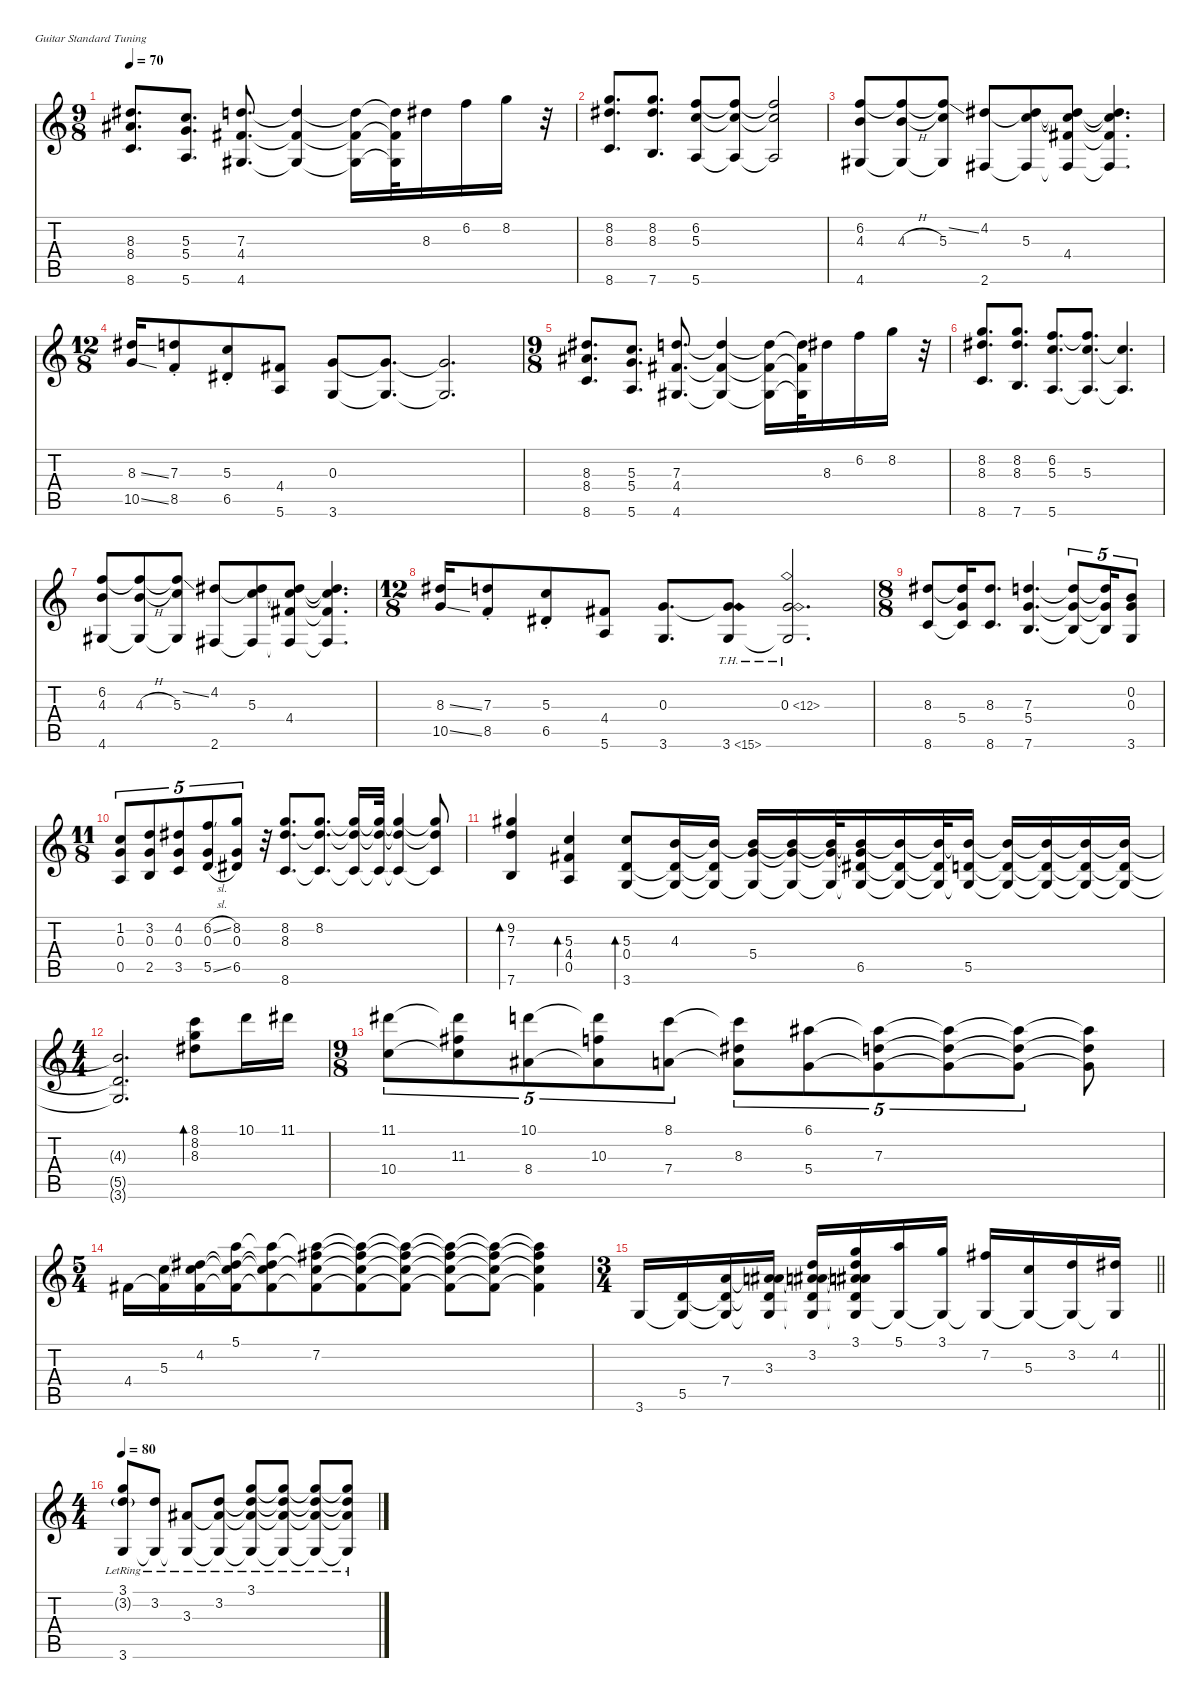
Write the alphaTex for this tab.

\defaultSystemsLayout 4
\hideDynamics
\bracketExtendMode nobrackets
\singleTrackTrackNamePolicy hidden
\multiTrackTrackNamePolicy hidden
\firstSystemTrackNameMode fullname
\firstSystemTrackNameOrientation horizontal
\otherSystemsTrackNameOrientation horizontal
\track ("Guitar  1" "jz.guit.") {defaultSystemsLayout 8 instrument electricguitarjazz}
\staff {score tabs}
\tuning (E4 B3 G3 D3 A2 E2)
\ts (9 8)
\beaming (8 3 3 3)
\tempo 70
\clef g2
\ks c
(8.3{acc #} 8.4{acc #} 8.6).8{d dy f instrument electricguitarjazz beam Up} (5.3 5.4 5.6).8{d beam Up} (7.3 4.4{acc #} 4.6{acc #}).8{d beam Up} (7.3{t} 4.4{t acc #} 4.6{t acc #}).4{beam Up} (7.3{t} 4.4{t acc #} 4.6{t acc #}).16{beam Down} (7.3{t} 4.4{t acc #} 4.6{t acc #}).32{beam Down} 8.3{acc #}.16{beam Down} 6.2.16{beam Down} 8.2.16{beam Down} r.32{beam Down} |
(8.2 8.3{acc #} 8.6).8{d beam Up} (8.2 8.3{acc #} 7.6).8{d beam Up} (6.2 5.3 5.6).8{beam Up} (6.2{t} 5.3{t} 5.6{t}).8{beam Up} (6.2{t} 5.3{t} 5.6{t}).2{beam Up} |
(6.2 4.3 4.6{acc #}).8{beam Up} (4.3{h} 6.2{t} 4.6{t acc #}).8{beam Up} (6.2{ss t} 5.3 4.6{t acc #}).8{beam Up} (4.2{acc #} 2.6{acc #}).8{beam Up} (5.3 4.2{t acc #} 2.6{t acc #}).8{beam Up} (4.4{acc #} 4.2{t acc #} 5.3{t} 2.6{t acc #}).8{beam Up} (4.2{t acc #} 5.3{t} 4.4{t acc #} 2.6{t acc #}).4{d beam Up} |
\ts (12 8)
\beaming (8 3 3 3 3)
(8.3{ss acc #} 10.5{ss}).16{beam Up} (7.3{st} 8.5{st}).8{beam Up} (5.3{st} 6.5{st acc #}).8{beam Up} (4.4{acc #} 5.6).8{beam Up} (0.3 3.6).8{beam Up} (0.3{t} 3.6{t}).8{d beam Up} (0.3{t} 3.6{t}).2{d beam Up} |
\ts (9 8)
\beaming (8 3 3 3)
(8.3{acc #} 8.4{acc #} 8.6).8{d beam Up} (5.3 5.4 5.6).8{d beam Up} (7.3 4.4{acc #} 4.6{acc #}).8{d beam Up} (7.3{t} 4.4{t acc #} 4.6{t acc #}).4{beam Up} (7.3{t} 4.4{t acc #} 4.6{t acc #}).16{beam Down} (7.3{t} 4.4{t acc #} 4.6{t acc #}).32{beam Down} 8.3{acc #}.16{beam Down} 6.2.16{beam Down} 8.2.16{beam Down} r.32{beam Down} |
(8.2 8.3{acc #} 8.6).8{d beam Up} (8.2 8.3{acc #} 7.6).8{d beam Up} (6.2 5.3 5.6).8{d beam Up} (6.2{t} 5.3 5.6{t}).8{d beam Up} (5.3{t} 5.6{t}).4{d beam Up} |
(6.2 4.3 4.6{acc #}).8{beam Up} (4.3{h} 6.2{t} 4.6{t acc #}).8{beam Up} (6.2{ss t} 5.3 4.6{t acc #}).8{beam Up} (4.2{acc #} 2.6{acc #}).8{beam Up} (5.3 4.2{t acc #} 2.6{t acc #}).8{beam Up} (4.4{acc #} 4.2{t acc #} 5.3{t} 2.6{t acc #}).8{beam Up} (4.2{t acc #} 5.3{t} 4.4{t acc #} 2.6{t acc #}).4{d beam Up} |
\ts (12 8)
\beaming (8 3 3 3 3)
(8.3{ss acc #} 10.5{ss}).16{beam Up} (7.3{st} 8.5{st}).8{beam Up} (5.3{st} 6.5{st acc #}).8{beam Up} (4.4{acc #} 5.6).8{beam Up} (0.3 3.6).8{d beam Up} (0.3{t} 3.6{th 12}).8{beam Up} (0.3{th 12} 3.6{th 12 t}).2{d beam Up} |
\ts (8 8)
\beaming (8 2 2 2 2)
(8.3{acc #} 8.6).8{beam Up} (8.3{t acc #} 5.4 8.6{t}).16{beam Up} (8.3{acc #} 8.6).8{d beam Up} (7.3 5.4 7.6).4{d beam Up} (7.3{t} 5.4{t} 7.6{t}).8{tu (5 4) beam Up} (7.3{t} 5.4{t} 7.6{t}).16{tu (5 4) beam Up} (0.2 0.3 3.6).8{tu (5 4) beam Up} |
\ts (11 8)
\beaming (8 3 3 3 2)
(1.2 0.3 0.5).8{tu (5 4) beam Up} (3.2 0.3 2.5).8{tu (5 4) beam Up} (4.2{acc #} 0.3 3.5).8{tu (5 4) beam Up} (6.2{sl} 0.3 5.5{sl}).8{tu (5 4) beam Up} (8.2 0.3 6.5{acc #}).8{tu (5 4) beam Up} r.32{beam Up} (8.2 8.3{acc #} 8.6).8{d beam Up} (8.2 8.3{t acc #} 8.6{t}).8{d beam Up} (8.2{t} 8.3{t acc #} 8.6{t}).16{beam Up} (8.2{t} 8.3{t acc #} 8.6{t}).32{beam Up} (8.2{t} 8.3{t acc #} 8.6{t}).4{beam Up} (8.2{t} 8.3{t acc #} 8.6{t}).8{beam Up} |
(9.2{acc #} 7.3 7.6).4{bd 240 beam Up} (5.3 4.4{acc #} 0.5).4{bd 240 beam Up} (5.3 0.4 3.6).8{bd 240 beam Up} (4.3 0.4{t} 3.6{t}).16{beam Up} (4.3{t} 0.4{t} 3.6{t}).16{beam Up} (5.4 3.6{t} 4.3{t}).16{beam Up} (3.6{t} 4.3{t} 5.4{t}).16{beam Up} (3.6{t} 4.3{t} 5.4{t}).32{beam Up} (4.3{t} 5.4{t} 6.5{acc #} 3.6{t}).16{beam Up} (6.5{t acc #} 3.6{t} 4.3{t}).16{beam Up} (6.5{t acc #} 3.6{t} 4.3{t}).32{beam Up} (5.5 3.6{t} 4.3{t}).16{beam Up} (5.5{t} 3.6{t} 4.3{t}).16{beam Up} (3.6{t} 4.3{t} 5.5{t}).16{beam Up} (3.6{t} 4.3{t} 5.5{t}).16{beam Up} (4.3{t} 5.5{t} 3.6{t}).16{beam Up} |
\ts (4 4)
\beaming (8 2 2 2 2)
(4.3{t} 5.5{t} 3.6{t}).2{d beam Up} (8.1 8.2 8.3{acc #}).8{bd 480 beam Down} 10.1.16{beam Down} 11.1{acc #}.16{beam Down} |
\ts (9 8)
\beaming (8 3 3 3)
(11.1{acc #} 10.4).8{tu (5 4) beam Down} (11.1{t acc #} 11.3{acc #} 10.4{t}).8{tu (5 4) beam Down} (10.1 8.4{acc #}).8{tu (5 4) beam Down} (10.1{t} 10.3 8.4{t acc #}).8{tu (5 4) beam Down} (8.1 7.4).8{tu (5 4) beam Down} (8.1{t} 8.3{acc #} 7.4{t}).8{tu (5 4) beam Down} (6.1{acc #} 5.4).8{tu (5 4) beam Down} (7.3 5.4{t} 6.1{t acc #}).8{tu (5 4) beam Down} (7.3{t} 6.1{t acc #} 5.4{t}).8{tu (5 4) beam Down} (7.3{t} 6.1{t acc #} 5.4{t}).8{tu (5 4) beam Down} (6.1{t acc #} 7.3{t} 5.4{t}).8{beam Down} |
\ts (5 4)
\beaming (8 6 4)
\tempo (70 0.8 hide)
4.4{acc #}.16{beam Down} (5.3 4.4{t acc #}).16{beam Down} (4.2{acc #} 4.4{t acc #} 5.3{t}).16{beam Down} (5.1 4.4{t acc #} 4.2{t acc #} 5.3{t}).16{beam Down} (5.1{t} 4.2{t acc #} 5.3{t} 4.4{t acc #}).8{beam Down} (5.1{t} 7.2{acc #} 5.3{t} 4.4{t acc #}).8{beam Down} (5.1{t} 7.2{t acc #} 5.3{t} 4.4{t acc #}).8{beam Down} (5.1{t} 7.2{t acc #} 5.3{t} 4.4{t acc #}).8{beam Down} (5.1{t} 7.2{t acc #} 5.3{t} 4.4{t acc #}).8{beam Down} (5.1{t} 7.2{t acc #} 5.3{t} 4.4{t acc #}).8{beam Down} (5.1{t} 7.2{t acc #} 5.3{t} 4.4{t acc #}).4{beam Down} |
\ts (3 4)
\beaming (8 2 2 2)
\tempo (70 hide)
\tempo (30 0.25 hide)
\tempo (50 0.333333 hide)
\tempo (40 0.5 hide)
\tempo (70 0.583333 hide)
\tempo (10 0.916667 hide)
\barLineRight lightlight
3.6.16{beam Up} (5.5 3.6{t}).16{beam Up} (7.4 3.6{t} 5.5{t}).16{beam Up} (3.3{acc #} 3.6{t} 7.4{t} 5.5{t}).16{beam Up} (3.2 3.6{t} 3.3{t acc #} 7.4{t} 5.5{t}).16{beam Up} (3.1 3.2{t} 3.3{t acc #} 7.4{t} 5.5{t} 3.6{t}).16{beam Up} (5.1 3.6{t}).16{beam Up} (3.1 3.6{t}).16{beam Up} (7.2{acc #} 3.6{t}).16{beam Up} (5.3 3.6{t}).16{beam Up} (3.2 3.6{t}).16{beam Up} (4.2{acc #} 3.6{t}).16{beam Up} |
\ts (4 4)
\beaming (8 2 2 2 2)
\tempo 80
(3.1{lr} 3.6{lr} 3.2{g}).8{instrument acousticguitarnylon beam Up} (3.2{lr} 3.6{lr t}).8{beam Up} (3.3{lr acc #} 3.6{t}).8{beam Up} (3.2{lr} 3.3{lr t acc #} 3.6{t}).8{beam Up} (3.1{lr} 3.2{lr t} 3.3{t acc #} 3.6{t}).8{beam Up} (3.1{lr t} 3.2{t} 3.3{t acc #} 3.6{t}).8{beam Up} (3.1{lr t} 3.2{t} 3.3{t acc #} 3.6{t}).8{beam Up} (3.1{lr t} 3.2{t} 3.3{t acc #} 3.6{t}).8{beam Up}
